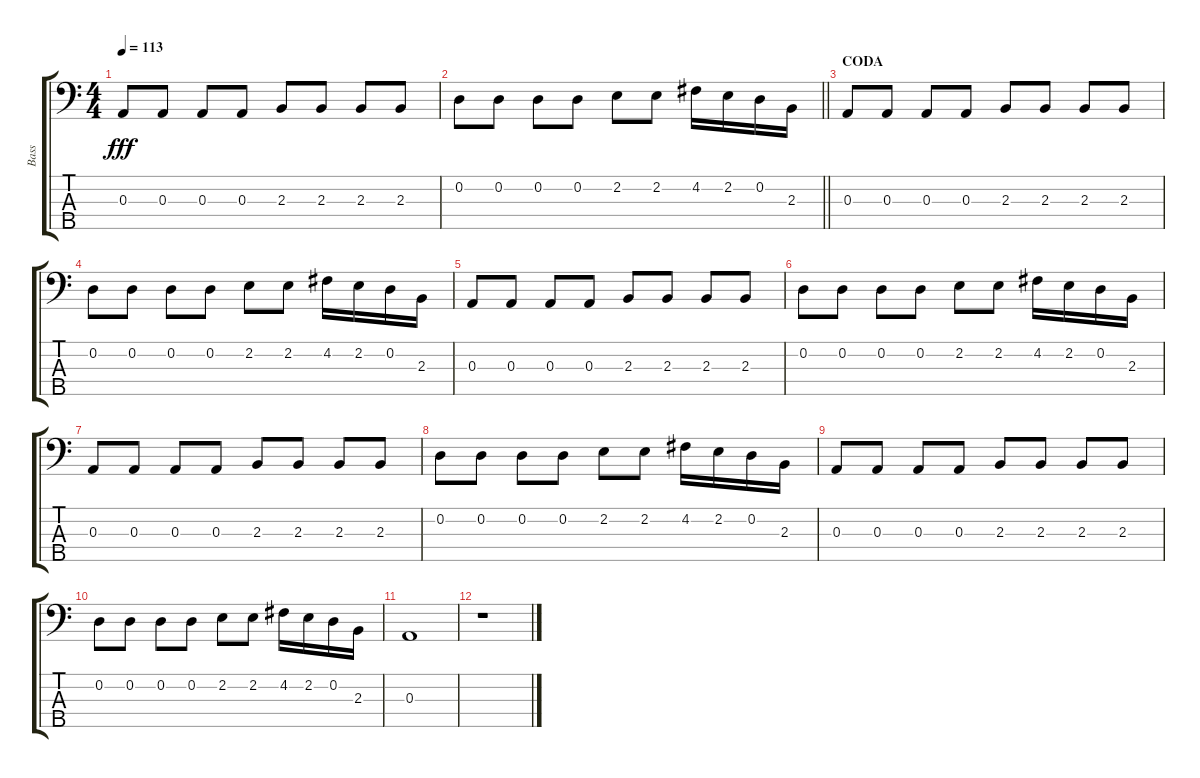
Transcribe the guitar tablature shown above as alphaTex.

\track ("Bass" "Bass") {instrument electricbassfinger}
\staff {score tabs}
\tuning (G2 D2 A1 E1 B0) {hide}
\ts (4 4)
\tempo 113
\clef f4
\ks c
0.3.8{dy fff} 0.3.8 0.3.8 0.3.8 2.3.8 2.3.8 2.3.8 2.3.8 |
\barLineRight lightlight
0.2.8 0.2.8 0.2.8 0.2.8 2.2.8 2.2.8 4.2.16 2.2.16 0.2.16 2.3.16 |
\section ("" "CODA")
0.3.8 0.3.8 0.3.8 0.3.8 2.3.8 2.3.8 2.3.8 2.3.8 |
0.2.8 0.2.8 0.2.8 0.2.8 2.2.8 2.2.8 4.2.16 2.2.16 0.2.16 2.3.16 |
0.3.8 0.3.8 0.3.8 0.3.8 2.3.8 2.3.8 2.3.8 2.3.8 |
0.2.8 0.2.8 0.2.8 0.2.8 2.2.8 2.2.8 4.2.16 2.2.16 0.2.16 2.3.16 |
0.3.8 0.3.8 0.3.8 0.3.8 2.3.8 2.3.8 2.3.8 2.3.8 |
0.2.8 0.2.8 0.2.8 0.2.8 2.2.8 2.2.8 4.2.16 2.2.16 0.2.16 2.3.16 |
0.3.8 0.3.8 0.3.8 0.3.8 2.3.8 2.3.8 2.3.8 2.3.8 |
0.2.8 0.2.8 0.2.8 0.2.8 2.2.8 2.2.8 4.2.16 2.2.16 0.2.16 2.3.16 |
0.3.1 |
r.1
